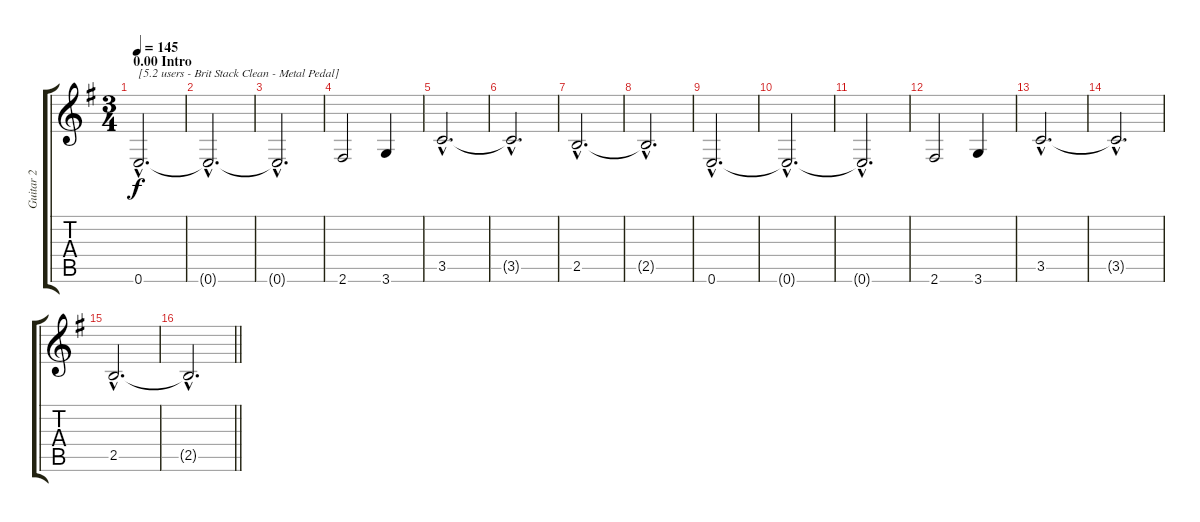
\track ("Guitar 2" "Guitar 2") {instrument distortionguitar}
\staff {score tabs}
\tuning (E4 B3 G3 D3 A2 E2) {hide}
\ts (3 4)
\section ("" "0.00 Intro")
\tempo 145
\clef g2
\ks eminor
0.6{hac}.2{d txt "[5.2 users - Brit Stack Clean - Metal Pedal]" dy f instrument distortionguitar} |
0.6{hac t}.2{d} |
0.6{hac t}.2{d} |
2.6.2 3.6.4 |
3.5{hac}.2{d} |
3.5{hac t}.2{d} |
2.5{hac}.2{d} |
2.5{hac t}.2{d} |
0.6{hac}.2{d} |
0.6{hac t}.2{d} |
0.6{hac t}.2{d} |
2.6.2 3.6.4 |
3.5{hac}.2{d} |
3.5{hac t}.2{d} |
2.5{hac}.2{d} |
\barLineRight lightlight
2.5{hac t}.2{d}
